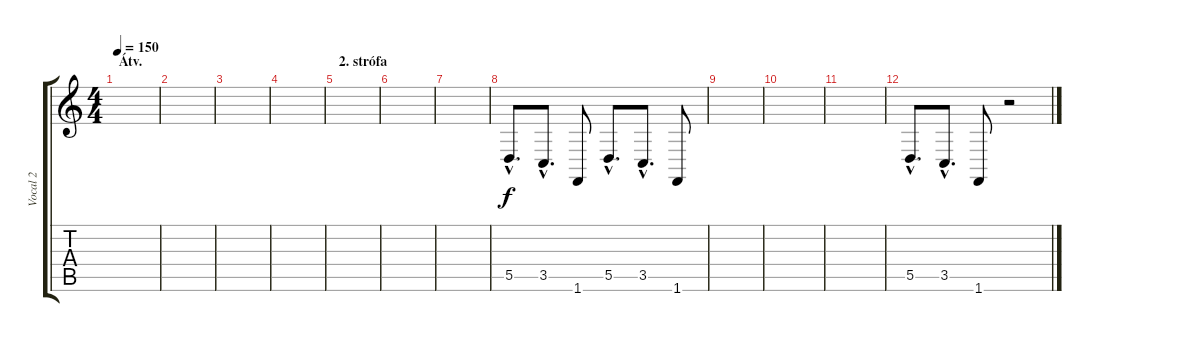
\track ("Vocal 2" "Vocal 2") {instrument lead1square}
\staff {score tabs}
\tuning (E4 B3 G3 D3 A2 E2) {hide}
\ts (4 4)
\section ("" "Átv.")
\tempo 150
\clef g2
\ks c
|
|
|
|
\section ("" "2. strófa")
|
|
|
5.5{hac}.8{d} 3.5{hac}.8{d} 1.6.8 5.5{hac}.8{d} 3.5{hac}.8{d} 1.6.8 |
|
|
|
5.5{hac}.8{d} 3.5{hac}.8{d} 1.6.8 r.2
